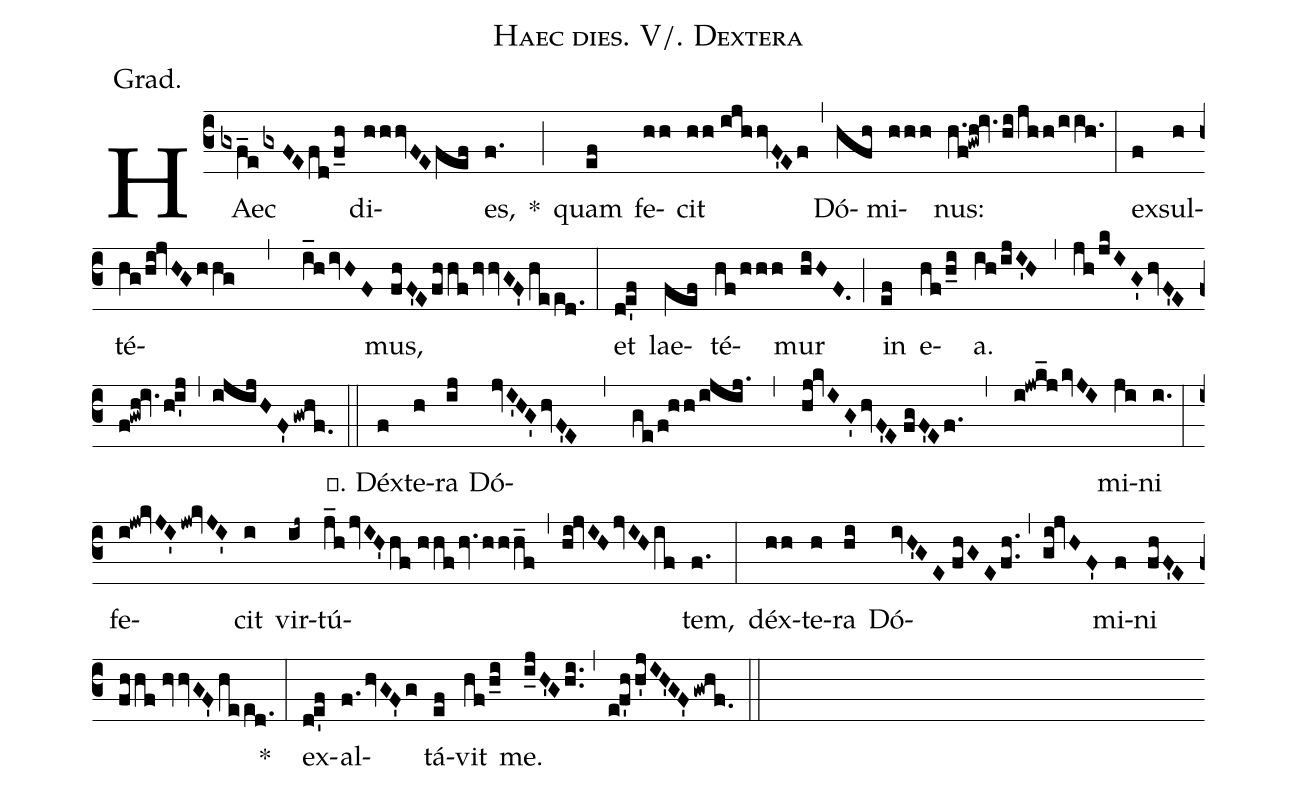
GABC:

name:Haec dies. V/. Dextera;
annotation:Grad.;
mode:2;
office-part:Gradual;
%%
(c3) HAec(gxf_e/gxFEfd/f_h) di(hhhvFE/fef)es,(f.) *(;)
quam(ef) fe(hh)cit(hh//ijhhvF'Ef) (,)
Dó(hfh)mi(hhh)nus:(h.f!gwh!iv.hi/jhh/iih.) (:)
ex(f)sul(h)té(hg/hi!jvHG/hhg , i_h/ivHF)mus,(fhF'E/fhhf/hvvGF'/heed.) (:)
et(d!e'f) lae(fef)té(hf/hhh)mur(hiHF.) (;)
in(ef) e(hf/h_i)a.(ih/ijI'H,jh/jkIG'/hvF'E/f!gwh!iv./h!i'j) (,)
(ijijHF'/gwhf.) (::)
℣. Déx(f)te(h)ra(ij) Dó(jvI'HG'hvF'E , ge/f!hh/ijij. , hj!kvIG'hvF'E//fgF'Ef. , i!jwk_j/kvJI)mi(ji)ni(i.) (:)
fe(i!jw!kvJI'/jw!kvJI')cit(i) vir(ij~)tú(j_h/jvIH'/hf//hhf/hv.hhh_f,hi!jvIH/jvIH/if)tem,(f.) (:)
déx(hh)te(h)ra(hi) Dó(ivH'GE//fhGE/fh..,gi!jvHF')mi(f)ni(fhF'E/fhhf//hvvGF'/heed.) *(:)
ex(d!e'f)al(f.hvGF'g)tá(ef)vit(hf/h_i) me.(i_jH'G/hi..) (,)
(e!f'h/h'jIH'GF'/gwhf.) (::)
